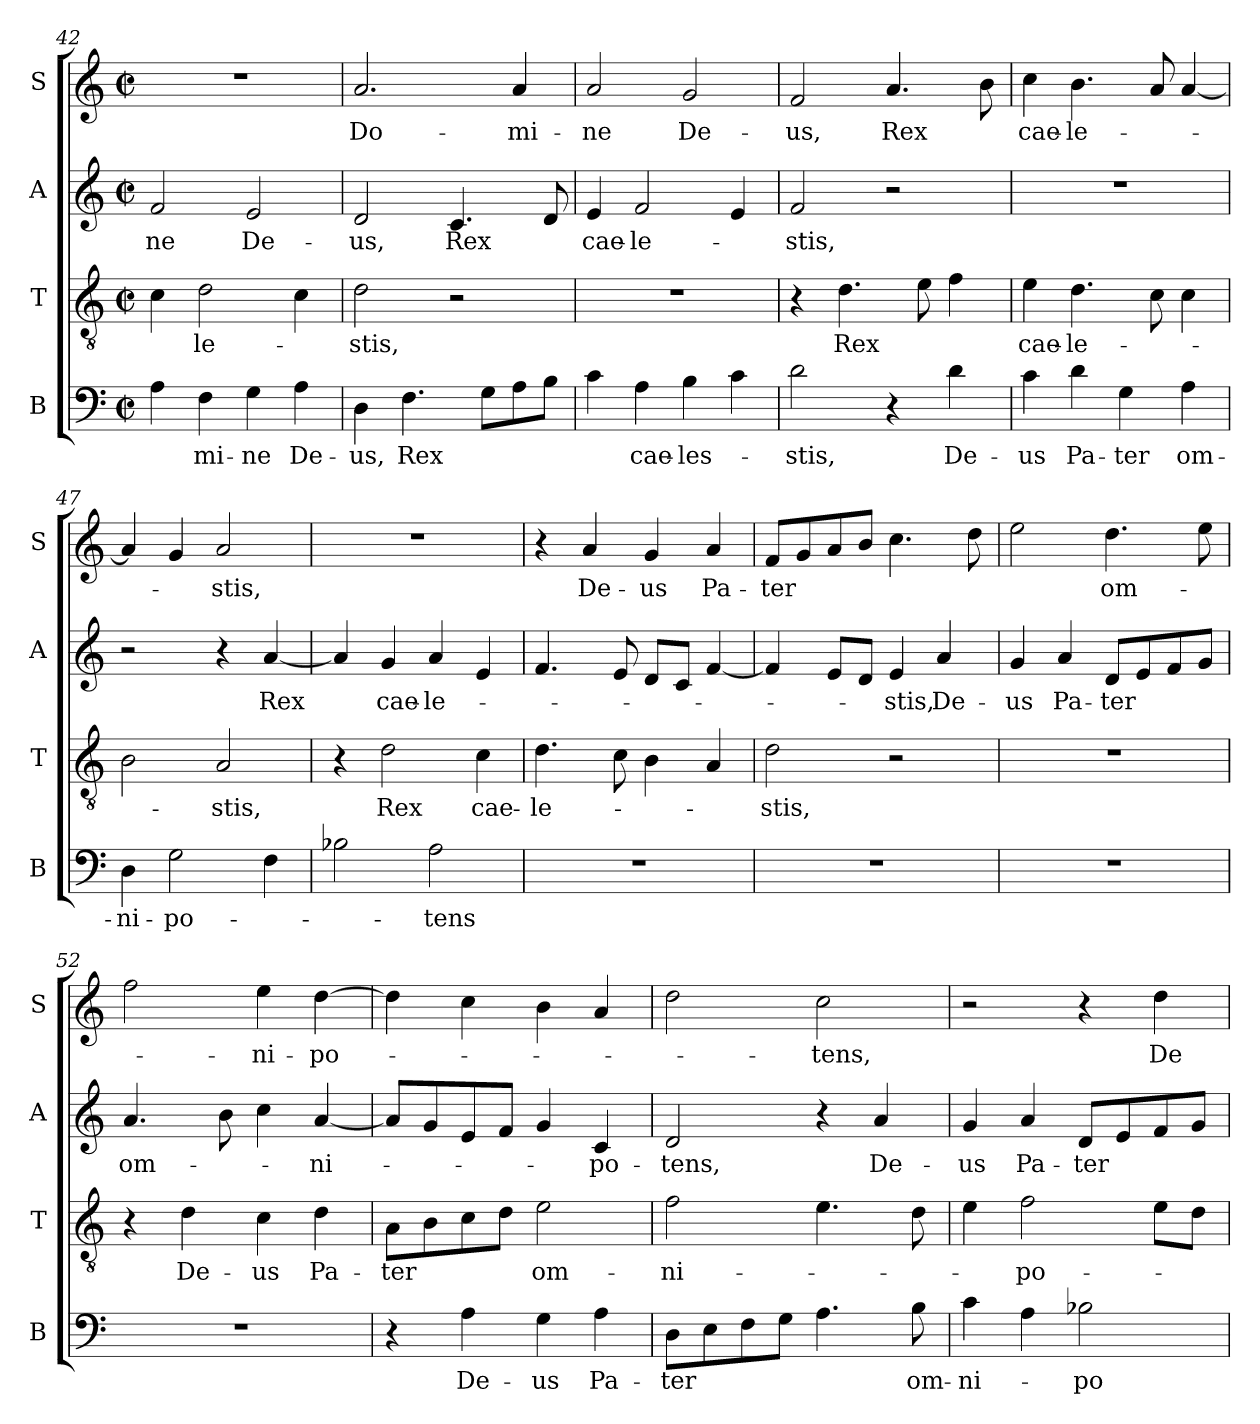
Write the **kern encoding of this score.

**kern	**text	**kern	**text	**kern	**text	**kern	**text
*part4	*part4	*part3	*part3	*part2	*part2	*part1	*part1
*staff4	*staff4	*staff3	*staff3	*staff2	*staff2	*staff1	*staff1
*I"B	*	*I"T	*	*I"A	*	*I"S	*
*I'B	*	*I'T	*	*I'A	*	*I'S	*
*clefF4	*	*clefGv2	*	*clefG2	*	*clefG2	*
*k[]	*	*k[]	*	*k[]	*	*k[]	*
*M2/2	*	*M2/2	*	*M2/2	*	*M2/2	*
*met(c|)	*	*met(c|)	*	*met(c|)	*	*met(c|)	*
=42	=42	=42	=42	=42	=42	=42	=42
!	!	!	!	!	!LO:LY:b	!	!
4A\	.	4c\	.	2f/	-ne	1r	.
!	!LO:LY:b	!	!LO:LY:b	!	!	!	!
4F\	-mi-	2d\	-le-	.	.	.	.
!	!LO:LY:b	!	!	!	!LO:LY:b	!	!
4G\	-ne	.	.	2e/	De-	.	.
!	!LO:LY:b	!	!	!	!	!	!
4A\	De-	4c\	.	.	.	.	.
=43	=43	=43	=43	=43	=43	=43	=43
!	!LO:LY:b	!	!LO:LY:b	!	!LO:LY:b	!	!LO:LY:b
4D\	-us,	2d\	-stis,	2d/	-us,	2.a/	Do-
!	!LO:LY:b	!	!	!	!	!	!
4.F\	Rex	.	.	.	.	.	.
!	!	!	!	!	!LO:LY:b	!	!
.	.	2r	.	4.c/	Rex	.	.
8G\L	.	.	.	.	.	.	.
!	!	!	!	!	!	!	!LO:LY:b
8A\	.	.	.	.	.	4a/	-mi-
8B\J	.	.	.	8d/	.	.	.
=44	=44	=44	=44	=44	=44	=44	=44
!	!	!	!	!	!LO:LY:b	!	!LO:LY:b
4c\	.	1r	.	4e/	cae-	2a/	-ne
!	!LO:LY:b	!	!	!	!LO:LY:b	!	!
4A\	cae-	.	.	2f/	-le-	.	.
!	!LO:LY:b	!	!	!	!	!	!LO:LY:b
4B\	-les-	.	.	.	.	2g/	De-
4c\	.	.	.	4e/	.	.	.
=45	=45	=45	=45	=45	=45	=45	=45
!	!LO:LY:b	!	!	!	!LO:LY:b	!	!LO:LY:b
2d\	-stis,	4r	.	2f/	-stis,	2f/	-us,
!	!	!	!LO:LY:b	!	!	!	!
.	.	4.d\	Rex	.	.	.	.
!	!	!	!	!	!	!	!LO:LY:b
4r	.	.	.	2r	.	4.a/	Rex
.	.	8e\	.	.	.	.	.
!	!LO:LY:b	!	!	!	!	!	!
4d\	De-	4f\	.	.	.	.	.
.	.	.	.	.	.	8b\	.
=46	=46	=46	=46	=46	=46	=46	=46
!	!LO:LY:b	!	!LO:LY:b	!	!	!	!LO:LY:b
4c\	-us	4e\	cae-	1r	.	4cc\	cae-
!	!LO:LY:b	!	!LO:LY:b	!	!	!	!LO:LY:b
4d\	Pa-	4.d\	-le-	.	.	4.b\	-le-
!	!LO:LY:b	!	!	!	!	!	!
4G\	-ter	.	.	.	.	.	.
.	.	8c\	.	.	.	8a/	.
!	!LO:LY:b	!	!	!	!	!	!
4A\	om-	4c\	.	.	.	[4a/	.
=47	=47	=47	=47	=47	=47	=47	=47
!	!LO:LY:b	!	!	!	!	!	!
4D\	-ni-	2B\	.	2r	.	4a/]	.
!	!LO:LY:b	!	!	!	!	!	!
2G\	-po-	.	.	.	.	4g/	.
!	!	!	!LO:LY:b	!	!	!	!LO:LY:b
.	.	2A/	-stis,	4r	.	2a/	-stis,
!	!	!	!	!	!LO:LY:b	!	!
4F\	.	.	.	[4a/	Rex	.	.
=48	=48	=48	=48	=48	=48	=48	=48
2B-X\	.	4r	.	4a/]	.	1r	.
!	!	!	!LO:LY:b	!	!LO:LY:b	!	!
.	.	2d\	Rex	4g/	cae-	.	.
!	!LO:LY:b	!	!	!	!LO:LY:b	!	!
2A\	-tens	.	.	4a/	-le-	.	.
!	!	!	!LO:LY:b	!	!	!	!
.	.	4c\	cae-	4e/	.	.	.
=49	=49	=49	=49	=49	=49	=49	=49
!	!	!	!LO:LY:b	!	!	!	!
1r	.	4.d\	-le-	4.f/	.	4r	.
!	!	!	!	!	!	!	!LO:LY:b
.	.	.	.	.	.	4a/	De-
.	.	8c\	.	8e/	.	.	.
!	!	!	!	!	!	!	!LO:LY:b
.	.	4B\	.	8d/L	.	4g/	-us
.	.	.	.	8c/J	.	.	.
!	!	!	!	!	!	!	!LO:LY:b
.	.	4A/	.	[4f/	.	4a/	Pa-
=50	=50	=50	=50	=50	=50	=50	=50
!	!	!	!LO:LY:b	!	!	!	!LO:LY:b
1r	.	2d\	-stis,	4f/]	.	8f/L	-ter
.	.	.	.	.	.	8g/	.
.	.	.	.	8e/L	.	8a/	.
.	.	.	.	8d/J	.	8b/J	.
!	!	!	!	!	!LO:LY:b	!	!
.	.	2r	.	4e/	-stis,	4.cc\	.
!	!	!	!	!	!LO:LY:b	!	!
.	.	.	.	4a/	De-	.	.
.	.	.	.	.	.	8dd\	.
=51	=51	=51	=51	=51	=51	=51	=51
!	!	!	!	!	!LO:LY:b	!	!
1r	.	1r	.	4g/	-us	2ee\	.
!	!	!	!	!	!LO:LY:b	!	!
.	.	.	.	4a/	Pa-	.	.
!	!	!	!	!	!LO:LY:b	!	!LO:LY:b
.	.	.	.	8d/L	-ter	4.dd\	om-
.	.	.	.	8e/	.	.	.
.	.	.	.	8f/	.	.	.
.	.	.	.	8g/J	.	8ee\	.
=52	=52	=52	=52	=52	=52	=52	=52
!	!	!	!	!	!LO:LY:b	!	!
1r	.	4r	.	4.a/	om-	2ff\	.
!	!	!	!LO:LY:b	!	!	!	!
.	.	4d\	De-	.	.	.	.
.	.	.	.	8b\	.	.	.
!	!	!	!LO:LY:b	!	!	!	!LO:LY:b
.	.	4c\	-us	4cc\	.	4ee\	-ni-
!	!	!	!LO:LY:b	!	!LO:LY:b	!	!LO:LY:b
.	.	4d\	Pa-	[4a/	-ni-	[4dd\	-po-
=53	=53	=53	=53	=53	=53	=53	=53
!	!	!	!LO:LY:b	!	!	!	!
4r	.	8A\L	-ter	8a/L]	.	4dd\]	.
.	.	8B\	.	8g/	.	.	.
!	!LO:LY:b	!	!	!	!	!	!
4A\	De-	8c\	.	8e/	.	4cc\	.
.	.	8d\J	.	8f/J	.	.	.
!	!LO:LY:b	!	!LO:LY:b	!	!	!	!
4G\	-us	2e\	om-	4g/	.	4b\	.
!	!LO:LY:b	!	!	!	!LO:LY:b	!	!
4A\	Pa-	.	.	4c/	-po-	4a/	.
=54	=54	=54	=54	=54	=54	=54	=54
!	!LO:LY:b	!	!LO:LY:b	!	!LO:LY:b	!	!
8D\L	-ter	2f\	-ni-	2d/	-tens,	2dd\	.
8E\	.	.	.	.	.	.	.
8F\	.	.	.	.	.	.	.
8G\J	.	.	.	.	.	.	.
!	!	!	!	!	!	!	!LO:LY:b
4.A\	.	4.e\	.	4r	.	2cc\	-tens,
!	!	!	!	!	!LO:LY:b	!	!
.	.	.	.	4a/	De-	.	.
!	!LO:LY:b	!	!	!	!	!	!
8B\	om-	8d\	.	.	.	.	.
=55	=55	=55	=55	=55	=55	=55	=55
!	!LO:LY:b	!	!	!	!LO:LY:b	!	!
4c\	-ni-	4e\	.	4g/	-us	2r	.
!	!	!	!LO:LY:b	!	!LO:LY:b	!	!
4A\	.	2f\	po-	4a/	Pa-	.	.
!	!LO:LY:b	!	!	!	!LO:LY:b	!	!
2B-X\	-po-	.	.	8d/L	-ter	4r	.
.	.	.	.	8e/	.	.	.
!	!	!	!	!	!	!	!LO:LY:b
.	.	8e\L	.	8f/	.	4dd\	De-
.	.	8d\J	.	8g/J	.	.	.
=	=	=	=	=	=	=	=
*-	*-	*-	*-	*-	*-	*-	*-
